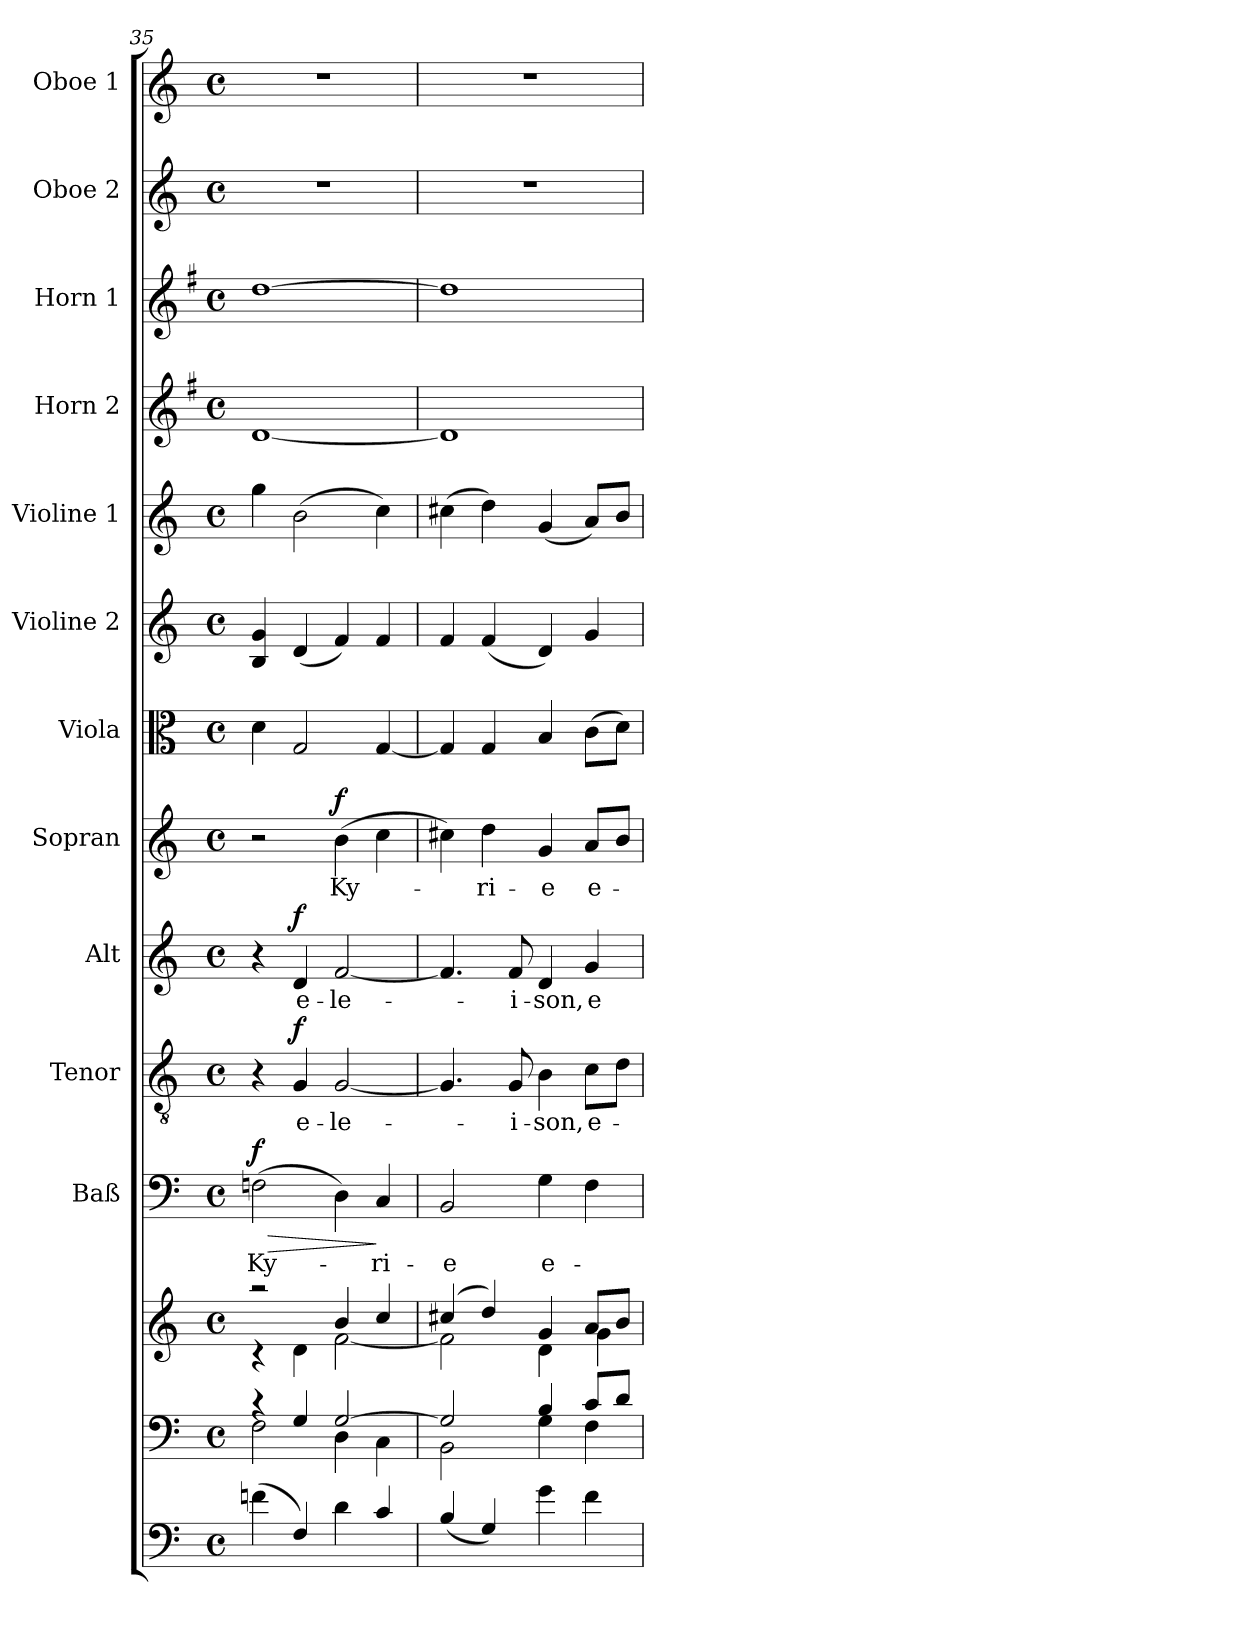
**kern	**kern	**kern	**kern	**text	**dynam	**kern	**text	**dynam	**kern	**text	**dynam	**kern	**text	**dynam	**kern	**kern	**kern	**kern	**kern	**kern	**kern
*part13	*part12	*part12	*part11	*part11	*part11	*part10	*part10	*part10	*part9	*part9	*part9	*part8	*part8	*part8	*part7	*part6	*part5	*part4	*part3	*part2	*part1
*staff14	*staff13	*staff12	*staff11	*staff11	*staff11	*staff10	*staff10	*staff10	*staff9	*staff9	*staff9	*staff8	*staff8	*staff8	*staff7	*staff6	*staff5	*staff4	*staff3	*staff2	*staff1
*	*	*	*I"Baß	*	*	*I"Tenor	*	*	*I"Alt	*	*	*I"Sopran	*	*	*I"Viola	*I"Violine 2	*I"Violine 1	*I"Horn 2	*I"Horn 1	*I"Oboe 2	*I"Oboe 1
*	*	*	*I'Baß	*	*	*I'Ten	*	*	*I'Alt	*	*	*I'Sop	*	*	*I'Vla.	*I'Vln. 2	*I'Vln. 1	*I'Hrn. 2	*I'Hrn. 1	*I'Ob. 2	*I'Ob. 1
*clefF4	*clefF4	*clefG2	*clefF4	*	*	*clefGv2	*	*	*clefG2	*	*	*clefG2	*	*	*clefC3	*clefG2	*clefG2	*clefG2	*clefG2	*clefG2	*clefG2
*ITrd7c12	*	*	*	*	*	*	*	*	*	*	*	*	*	*	*	*	*	*ITrd4c7	*ITrd4c7	*	*
*k[]	*k[]	*k[]	*k[]	*	*	*k[]	*	*	*k[]	*	*	*k[]	*	*	*k[]	*k[]	*k[]	*k[]	*k[]	*k[]	*k[]
*C:	*C:	*C:	*C:	*	*	*C:	*	*	*C:	*	*	*C:	*	*	*C:	*C:	*C:	*C:	*C:	*C:	*C:
*M4/4	*M4/4	*M4/4	*M4/4	*	*	*M4/4	*	*	*M4/4	*	*	*M4/4	*	*	*M4/4	*M4/4	*M4/4	*M4/4	*M4/4	*M4/4	*M4/4
*met(c)	*met(c)	*met(c)	*met(c)	*	*	*met(c)	*	*	*met(c)	*	*	*met(c)	*	*	*met(c)	*met(c)	*met(c)	*met(c)	*met(c)	*met(c)	*met(c)
=35	=35	=35	=35	=35	=35	=35	=35	=35	=35	=35	=35	=35	=35	=35	=35	=35	=35	=35	=35	=35	=35
*	*^	*^	*	*	*	*	*	*	*	*	*	*	*	*	*	*	*	*	*	*	*
!	!	!	!	!	!	!LO:LY:b	!LO:HP:b	!	!	!	!	!	!	!	!	!	!	!	!	!	!	!	!
!	!	!	!	!	!	!	!LO:DY:n=1:a	!	!	!	!	!	!	!	!	!	!	!	!	!	!	!	!
(>4Fn\	4rc	2F\	2raa	4rc	(>2Fn\	Ky-	> f	4r	.	.	4r	.	.	2r	.	.	4d\	4B/ 4g/	4gg\	[1G	[1g	1r	1r
!	!	!	!	!	!	!	!	!	!LO:LY:b	!LO:DY:a	!	!LO:LY:b	!LO:DY:a	!	!	!	!	!	!	!	!	!	!
4FF/)	4G/	.	.	4d\	.	.	.	4G/	e-	f	4d/	e-	f	.	.	.	2G/	(<4d/	(>2b\	.	.	.	.
!	!	!	!	!	!	!	!	!	!LO:LY:b	!	!	!LO:LY:b	!	!	!LO:LY:b	!LO:DY:a	!	!	!	!	!	!	!
4D\	[>2G/	4D\	4b/	[<2f\	4D\)	.	.	[2G/	-le-	.	[2f/	-le-	.	(>4b\	Ky-	f	.	4f/)	.	.	.	.	.
!	!	!	!	!	!	!LO:LY:b	!	!	!	!	!	!	!	!	!	!	!	!	!	!	!	!	!
4C/	.	4C\	4cc/	.	4C/	-ri-	]	.	.	.	.	.	.	4cc\	.	.	[4G/	4f/	4cc\)	.	.	.	.
=36	=36	=36	=36	=36	=36	=36	=36	=36	=36	=36	=36	=36	=36	=36	=36	=36	=36	=36	=36	=36	=36	=36	=36
!	!	!	!	!	!	!LO:LY:b	!	!	!	!	!	!	!	!	!	!	!	!	!	!	!	!	!
(<4BB/	2G/]	2BB\	(4cc#X/	2f\]	2BB/	-e	.	4.G/]	.	.	4.f/]	.	.	4cc#X\)	.	.	4G/]	4f/	(>4cc#X\	1G]	1g]	1r	1r
!	!	!	!	!	!	!	!	!	!	!	!	!	!	!	!LO:LY:b	!	!	!	!	!	!	!	!
4GG/)	.	.	4dd/)	.	.	.	.	.	.	.	.	.	.	4dd\	-ri-	.	4G/	(<4f/	4dd\)	.	.	.	.
!	!	!	!	!	!	!	!	!	!LO:LY:b	!	!	!LO:LY:b	!	!	!	!	!	!	!	!	!	!	!
.	.	.	.	.	.	.	.	8G/	-i-	.	8f/	-i-	.	.	.	.	.	.	.	.	.	.	.
!	!	!	!	!	!	!LO:LY:b	!	!	!LO:LY:b	!	!	!LO:LY:b	!	!	!LO:LY:b	!	!	!	!	!	!	!	!
4G\	4B/	4G\	4g/	4d\	4G\	e-	.	4B\	-son,	.	4d/	-son,	.	4g/	-e	.	4B/	4d/)	(<4g/	.	.	.	.
!	!	!	!	!	!	!	!	!	!LO:LY:b	!	!	!LO:LY:b	!	!	!LO:LY:b	!	!	!	!	!	!	!	!
4F\	8c/L	4F\	8a/L	4g\	4F\	.	.	8c\L	e-	.	4g/	e-	.	8a/L	e-	.	(>8c\L	4g/	8a/L)	.	.	.	.
.	8d/J	.	8b/J	.	.	.	.	8d\J	.	.	.	.	.	8b/J	.	.	8d\J)	.	8b/J	.	.	.	.
*	*v	*v	*	*	*	*	*	*	*	*	*	*	*	*	*	*	*	*	*	*	*	*	*
*	*	*v	*v	*	*	*	*	*	*	*	*	*	*	*	*	*	*	*	*	*	*	*
=	=	=	=	=	=	=	=	=	=	=	=	=	=	=	=	=	=	=	=	=	=
*-	*-	*-	*-	*-	*-	*-	*-	*-	*-	*-	*-	*-	*-	*-	*-	*-	*-	*-	*-	*-	*-
